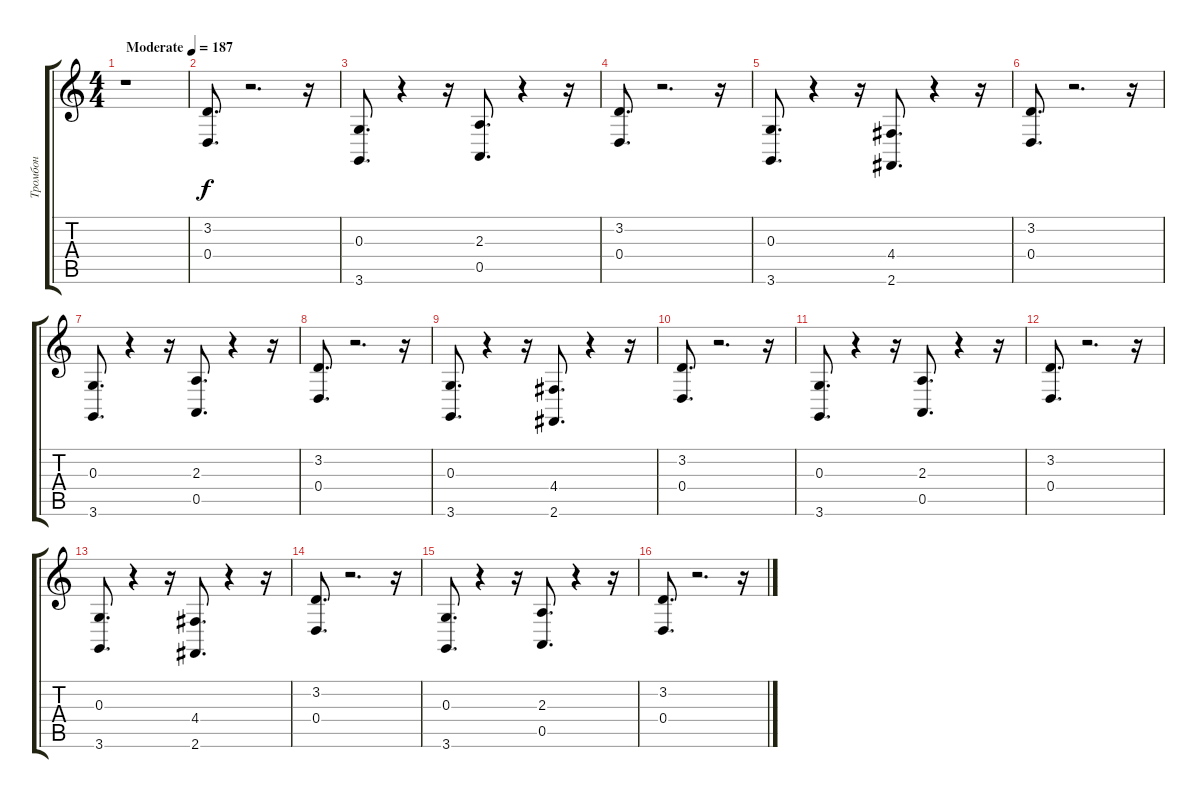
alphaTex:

\track ("Тромбон" "Тромбон") {instrument trombone}
\staff {score tabs}
\tuning (E4 B3 G3 D3 A2 E2) {hide}
\ts (4 4)
\tempo (187 "Moderate")
\clef g2
\ks c
r.1{dy f instrument trombone} |
(3.2 0.4).8{d} r.2{d} r.16 |
(0.3 3.6).8{d} r.4 r.16 (2.3 0.5).8{d} r.4 r.16 |
(3.2 0.4).8{d} r.2{d} r.16 |
(0.3 3.6).8{d} r.4 r.16 (4.4 2.6).8{d} r.4 r.16 |
(3.2 0.4).8{d} r.2{d} r.16 |
(0.3 3.6).8{d} r.4 r.16 (2.3 0.5).8{d} r.4 r.16 |
(3.2 0.4).8{d} r.2{d} r.16 |
(0.3 3.6).8{d} r.4 r.16 (4.4 2.6).8{d} r.4 r.16 |
(3.2 0.4).8{d} r.2{d} r.16 |
(0.3 3.6).8{d} r.4 r.16 (2.3 0.5).8{d} r.4 r.16 |
(3.2 0.4).8{d} r.2{d} r.16 |
(0.3 3.6).8{d} r.4 r.16 (4.4 2.6).8{d} r.4 r.16 |
(3.2 0.4).8{d} r.2{d} r.16 |
(0.3 3.6).8{d} r.4 r.16 (2.3 0.5).8{d} r.4 r.16 |
(3.2 0.4).8{d} r.2{d} r.16
